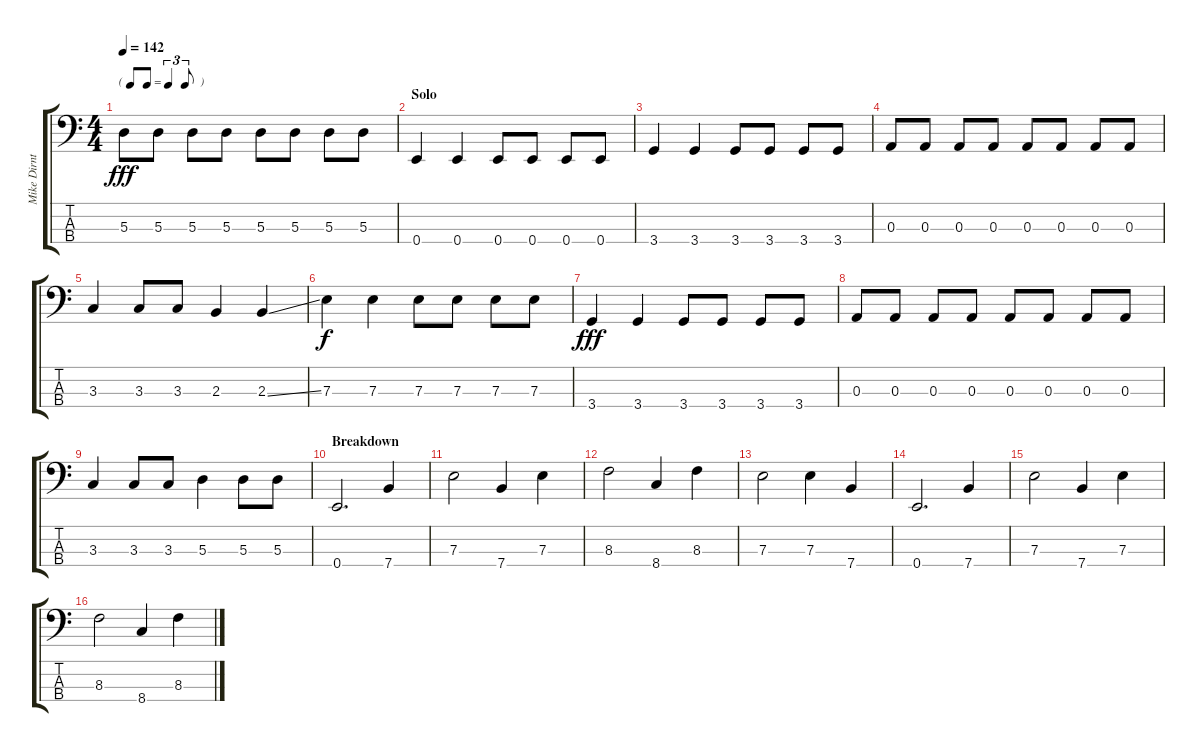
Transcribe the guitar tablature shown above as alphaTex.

\track ("Mike Dirnt" "Mike Dirnt") {instrument electricbasspick}
\staff {score tabs}
\tuning (G2 D2 A1 E1) {hide}
\ts (4 4)
\tf triplet8th
\tempo 142
\clef f4
\ks c
5.3.8{dy fff} 5.3.8 5.3.8 5.3.8 5.3.8 5.3.8 5.3.8 5.3.8 |
\section ("" "Solo")
0.4.4 0.4.4 0.4.8 0.4.8 0.4.8 0.4.8 |
3.4.4 3.4.4 3.4.8 3.4.8 3.4.8 3.4.8 |
0.3.8 0.3.8 0.3.8 0.3.8 0.3.8 0.3.8 0.3.8 0.3.8 |
3.3.4 3.3.8 3.3.8 2.3.4 2.3{ss}.4 |
7.3.4{dy f} 7.3.4 7.3.8 7.3.8 7.3.8 7.3.8 |
3.4.4{dy fff} 3.4.4 3.4.8 3.4.8 3.4.8 3.4.8 |
0.3.8 0.3.8 0.3.8 0.3.8 0.3.8 0.3.8 0.3.8 0.3.8 |
3.3.4 3.3.8 3.3.8 5.3.4 5.3.8 5.3.8 |
\section ("" "Breakdown")
0.4.2{d} 7.4.4 |
7.3.2 7.4.4 7.3.4 |
8.3.2 8.4.4 8.3.4 |
7.3.2 7.3.4 7.4.4 |
0.4.2{d} 7.4.4 |
7.3.2 7.4.4 7.3.4 |
8.3.2 8.4.4 8.3.4
